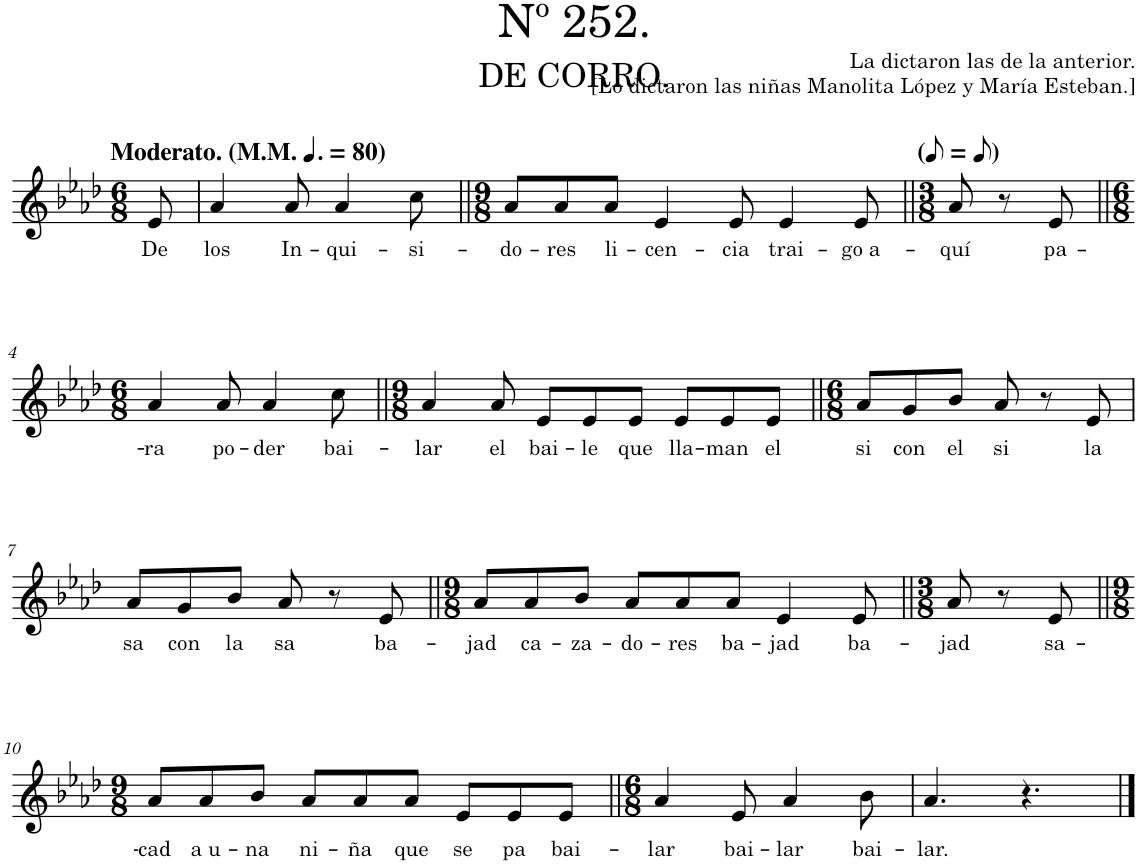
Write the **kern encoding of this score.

**kern	**text
*part1	*part1
*staff1	*staff1
*I"Piano	*
*I'Pno.	*
*clefG2	*
*k[b-e-a-d-]	*
*M6/8	*
*MM120	*
=	=
!LO:TX:a:B:t=Moderato. (M.M.	!
!LO:TX:a:B:t=)	!
!	!LO:LY:b
8e-/	De
=1	=1
!	!LO:LY:b
4a-/	los
!	!LO:LY:b
8a-/	In-
!	!LO:LY:b
4a-/	-qui-
!	!LO:LY:b
8cc\	-si-
=2||	=2||
*M9/8	*
!	!LO:LY:b
8a-/L	-do-
!	!LO:LY:b
8a-/	-res
!	!LO:LY:b
8a-/J	li-
!	!LO:LY:b
4e-/	-cen-
!	!LO:LY:b
8e-/	-cia
!	!LO:LY:b
4e-/	trai-
!	!LO:LY:b
8e-/	-go a-
=3||	=3||
*M3/8	*
*MM120	*
!	!LO:LY:b
8a-/	-quí
8r	.
!	!LO:LY:b
8e-/	pa-
!!LO:LB:g=z
=4||	=4||
*M6/8	*
!	!LO:LY:b
4a-/	-ra
!	!LO:LY:b
8a-/	po-
!	!LO:LY:b
4a-/	-der
!	!LO:LY:b
8cc\	bai-
=5||	=5||
*M9/8	*
!	!LO:LY:b
4a-/	-lar
!	!LO:LY:b
8a-/	el
!	!LO:LY:b
8e-/L	bai-
!	!LO:LY:b
8e-/	-le
!	!LO:LY:b
8e-/J	que
!	!LO:LY:b
8e-/L	lla-
!	!LO:LY:b
8e-/	-man
!	!LO:LY:b
8e-/J	el
=6||	=6||
*M6/8	*
!	!LO:LY:b
8a-/L	si
!	!LO:LY:b
8g/	con
!	!LO:LY:b
8b-/J	el
!	!LO:LY:b
8a-/	si
8r	.
!	!LO:LY:b
8e-/	la
!!LO:LB:g=z
=7	=7
!	!LO:LY:b
8a-/L	sa
!	!LO:LY:b
8g/	con
!	!LO:LY:b
8b-/J	la
!	!LO:LY:b
8a-/	sa
8r	.
!	!LO:LY:b
8e-/	ba-
=8||	=8||
*M9/8	*
!	!LO:LY:b
8a-/L	-jad
!	!LO:LY:b
8a-/	ca-
!	!LO:LY:b
8b-/J	-za-
!	!LO:LY:b
8a-/L	-do-
!	!LO:LY:b
8a-/	-res
!	!LO:LY:b
8a-/J	ba-
!	!LO:LY:b
4e-/	-jad
!	!LO:LY:b
8e-/	ba-
=9||	=9||
*M3/8	*
!	!LO:LY:b
8a-/	-jad
8r	.
!	!LO:LY:b
8e-/	sa-
!!LO:LB:g=z
=10||	=10||
*M9/8	*
!	!LO:LY:b
8a-/L	-cad
!	!LO:LY:b
8a-/	a u-
!	!LO:LY:b
8b-/J	-na
!	!LO:LY:b
8a-/L	ni-
!	!LO:LY:b
8a-/	-ña
!	!LO:LY:b
8a-/J	que
!	!LO:LY:b
8e-/L	se
!	!LO:LY:b
8e-/	pa
!	!LO:LY:b
8e-/J	bai-
=11||	=11||
*M6/8	*
!	!LO:LY:b
4a-/	-lar
!	!LO:LY:b
8e-/	bai-
!	!LO:LY:b
4a-/	-lar
!	!LO:LY:b
8b-\	bai-
=12	=12
!	!LO:LY:b
4.a-/	-lar.
4.r	.
==	==
*-	*-
